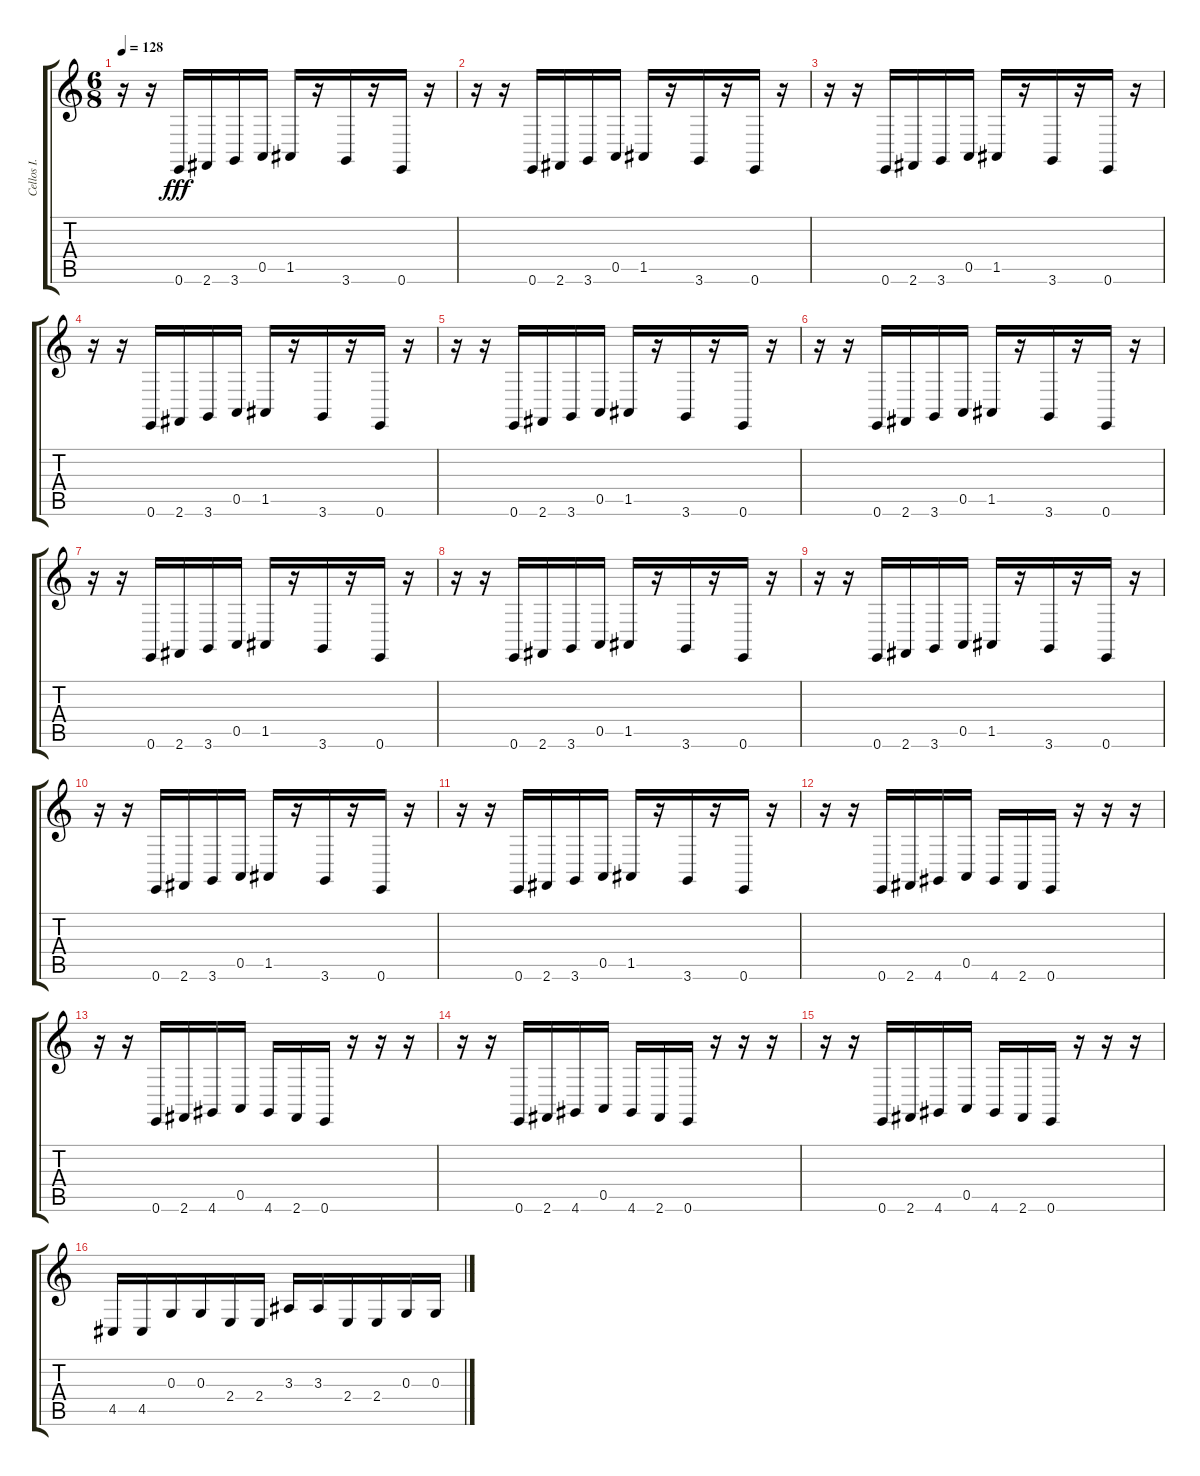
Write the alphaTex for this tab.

\track ("Cellos I." "Cellos I.") {instrument pizzicatostrings}
\staff {score tabs}
\tuning (E4 B3 G3 D3 A2 E2) {hide}
\ts (6 8)
\tempo 128
\clef g2
\ks c
r.16{dy fff} r.16 0.6.16 2.6.16 3.6.16 0.5.16 1.5.16 r.16 3.6.16 r.16 0.6.16 r.16 |
r.16 r.16 0.6.16 2.6.16 3.6.16 0.5.16 1.5.16 r.16 3.6.16 r.16 0.6.16 r.16 |
r.16 r.16 0.6.16 2.6.16 3.6.16 0.5.16 1.5.16 r.16 3.6.16 r.16 0.6.16 r.16 |
r.16 r.16 0.6.16 2.6.16 3.6.16 0.5.16 1.5.16 r.16 3.6.16 r.16 0.6.16 r.16 |
r.16 r.16 0.6.16 2.6.16 3.6.16 0.5.16 1.5.16 r.16 3.6.16 r.16 0.6.16 r.16 |
r.16 r.16 0.6.16 2.6.16 3.6.16 0.5.16 1.5.16 r.16 3.6.16 r.16 0.6.16 r.16 |
r.16 r.16 0.6.16 2.6.16 3.6.16 0.5.16 1.5.16 r.16 3.6.16 r.16 0.6.16 r.16 |
r.16 r.16 0.6.16 2.6.16 3.6.16 0.5.16 1.5.16 r.16 3.6.16 r.16 0.6.16 r.16 |
r.16 r.16 0.6.16 2.6.16 3.6.16 0.5.16 1.5.16 r.16 3.6.16 r.16 0.6.16 r.16 |
r.16 r.16 0.6.16 2.6.16 3.6.16 0.5.16 1.5.16 r.16 3.6.16 r.16 0.6.16 r.16 |
r.16 r.16 0.6.16 2.6.16 3.6.16 0.5.16 1.5.16 r.16 3.6.16 r.16 0.6.16 r.16 |
r.16 r.16 0.6.16 2.6.16 4.6.16 0.5.16 4.6.16 2.6.16 0.6.16 r.16 r.16 r.16 |
r.16 r.16 0.6.16 2.6.16 4.6.16 0.5.16 4.6.16 2.6.16 0.6.16 r.16 r.16 r.16 |
r.16 r.16 0.6.16 2.6.16 4.6.16 0.5.16 4.6.16 2.6.16 0.6.16 r.16 r.16 r.16 |
r.16 r.16 0.6.16 2.6.16 4.6.16 0.5.16 4.6.16 2.6.16 0.6.16 r.16 r.16 r.16 |
4.5.16 4.5.16 0.3.16 0.3.16 2.4.16 2.4.16 3.3.16 3.3.16 2.4.16 2.4.16 0.3.16 0.3.16
